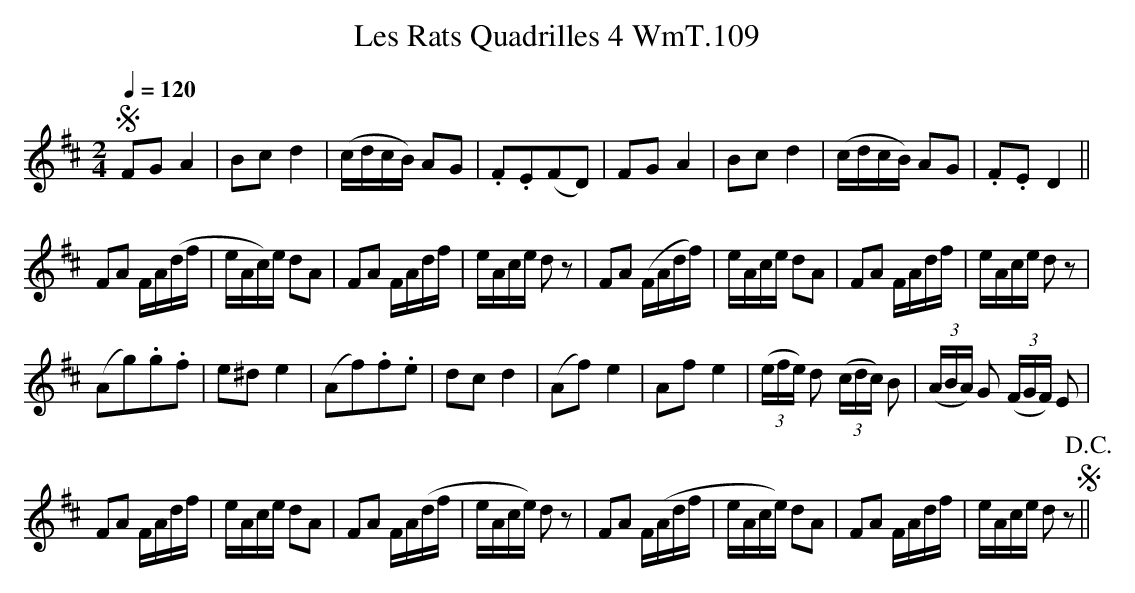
X:1
T:Les Rats Quadrilles 4 WmT.109
M:2/4
L:1/8
Q:1/4 = 120
K:D
!segno!FG A2|Bcd2|(c/d/c/B/) AG|.F.E(FD)|FG A2|Bcd2|(c/d/c/B/) AG|.F.E D2||
FA F/A/(d/f/|e/A/c/)e/  dA| FA F/A/d/f/|e/A/c/e/ d z|FA (F/A/d/f/)|e/A/c/e/  dA| FA F/A/d/f/|e/A/c/e/ d z|
(Ag).g.f|e^d e2|(Af).f.e| dc d2|(Af) e2|Af e2|((3e/f/e/) d ((3c/d/c/) B|((3A/B/A/) G ((3F/G/F/) E|
FA F/A/d/f/|e/A/c/e/  dA| FA F/A/(d/f/|e/A/c/e/) d z|FA F/(A/d/f/|e/A/c/e/)  dA| FA F/A/d/f/|e/A/c/e/ d z!segno!!D.C.!||
